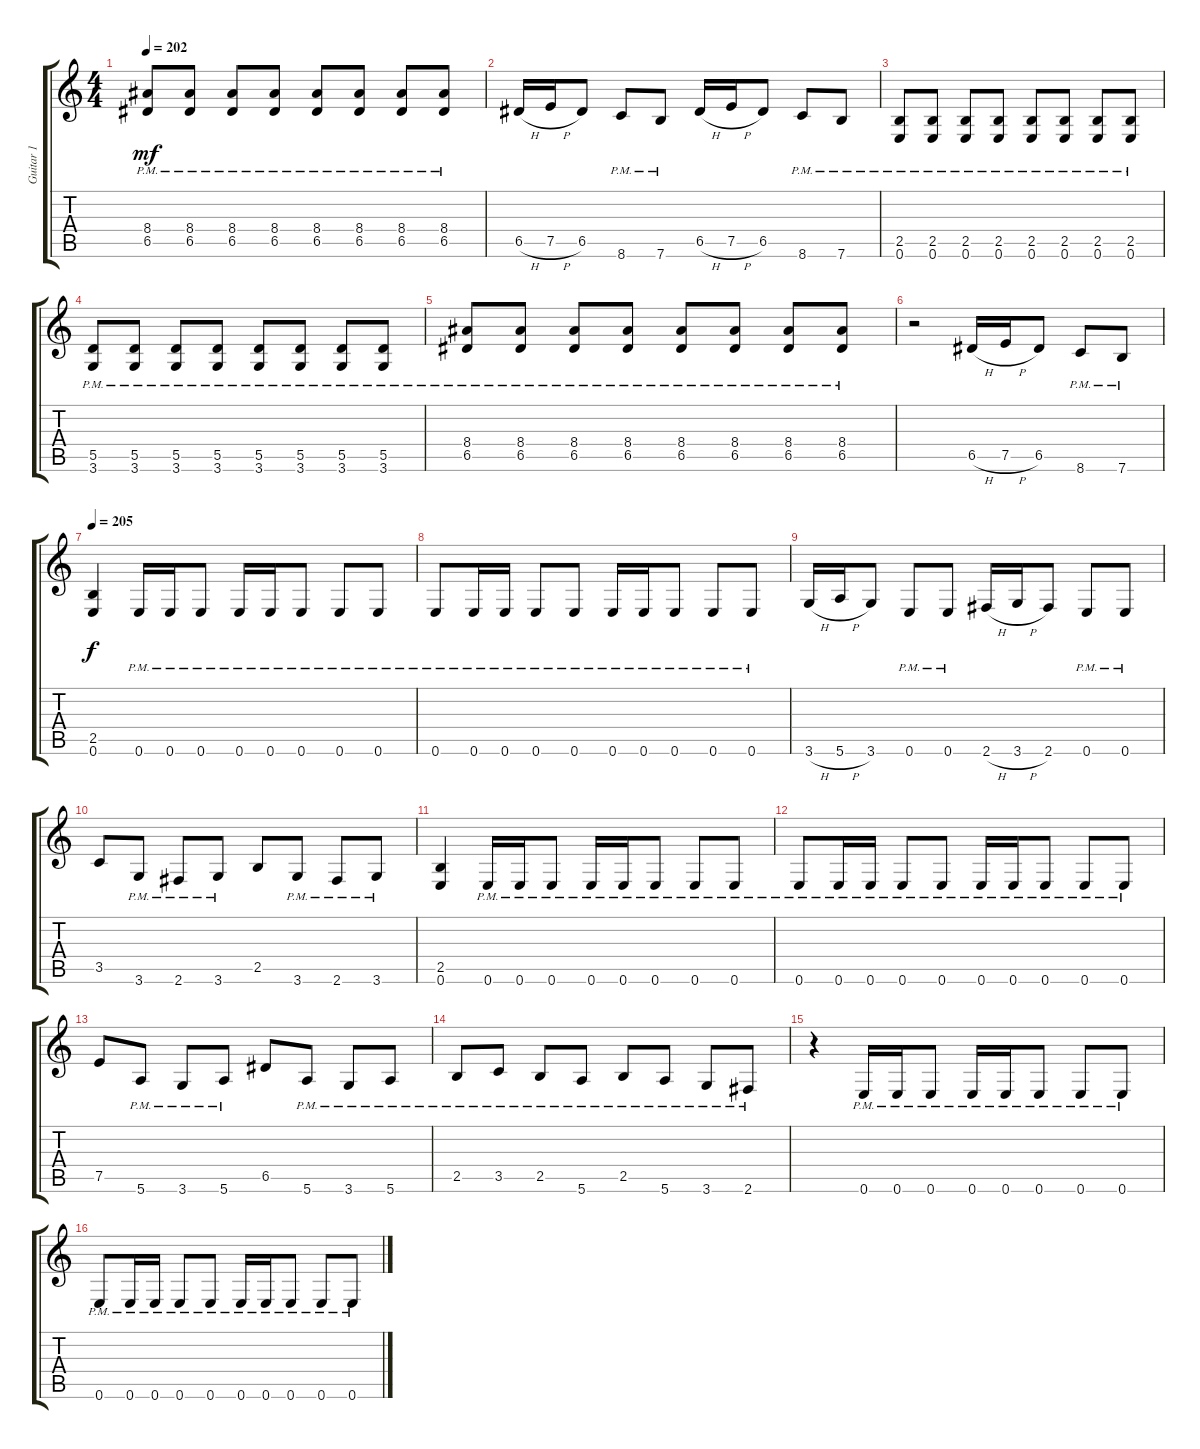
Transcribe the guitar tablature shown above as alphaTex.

\track ("Guitar 1" "Guitar 1") {instrument distortionguitar}
\staff {score tabs}
\tuning (E4 B3 G3 D3 A2 E2) {hide}
\ts (4 4)
\tempo 202
\clef g2
\ks c
(8.4{pm} 6.5{pm}).8{dy mf} (8.4{pm} 6.5{pm}).8 (8.4{pm} 6.5{pm}).8 (8.4{pm} 6.5{pm}).8 (8.4{pm} 6.5{pm}).8 (8.4{pm} 6.5{pm}).8 (8.4{pm} 6.5{pm}).8 (8.4{pm} 6.5{pm}).8 |
6.5{h}.16 7.5{h}.16 6.5.8 8.6{pm}.8 7.6{pm}.8 6.5{h}.16 7.5{h}.16 6.5.8 8.6{pm}.8 7.6{pm}.8 |
(2.5{pm} 0.6{pm}).8 (2.5{pm} 0.6{pm}).8 (2.5{pm} 0.6{pm}).8 (2.5{pm} 0.6{pm}).8 (2.5{pm} 0.6{pm}).8 (2.5{pm} 0.6{pm}).8 (2.5{pm} 0.6{pm}).8 (2.5{pm} 0.6{pm}).8 |
(5.5{pm} 3.6{pm}).8 (5.5{pm} 3.6{pm}).8 (5.5{pm} 3.6{pm}).8 (5.5{pm} 3.6{pm}).8 (5.5{pm} 3.6{pm}).8 (5.5{pm} 3.6{pm}).8 (5.5{pm} 3.6{pm}).8 (5.5{pm} 3.6{pm}).8 |
(8.4{pm} 6.5{pm}).8 (8.4{pm} 6.5{pm}).8 (8.4{pm} 6.5{pm}).8 (8.4{pm} 6.5{pm}).8 (8.4{pm} 6.5{pm}).8 (8.4{pm} 6.5{pm}).8 (8.4{pm} 6.5{pm}).8 (8.4{pm} 6.5{pm}).8 |
r.2 6.5{h}.16 7.5{h}.16 6.5.8 8.6{pm}.8 7.6{pm}.8 |
\tempo 205
(2.5 0.6).4{dy f} 0.6{pm}.16 0.6{pm}.16 0.6{pm}.8 0.6{pm}.16 0.6{pm}.16 0.6{pm}.8 0.6{pm}.8 0.6{pm}.8 |
0.6{pm}.8 0.6{pm}.16 0.6{pm}.16 0.6{pm}.8 0.6{pm}.8 0.6{pm}.16 0.6{pm}.16 0.6{pm}.8 0.6{pm}.8 0.6{pm}.8 |
3.6{h}.16 5.6{h}.16 3.6.8 0.6{pm}.8 0.6{pm}.8 2.6{h}.16 3.6{h}.16 2.6.8 0.6{pm}.8 0.6{pm}.8 |
3.5.8 3.6{pm}.8 2.6{pm}.8 3.6{pm}.8 2.5.8 3.6{pm}.8 2.6{pm}.8 3.6{pm}.8 |
(2.5 0.6).4 0.6{pm}.16 0.6{pm}.16 0.6{pm}.8 0.6{pm}.16 0.6{pm}.16 0.6{pm}.8 0.6{pm}.8 0.6{pm}.8 |
0.6{pm}.8 0.6{pm}.16 0.6{pm}.16 0.6{pm}.8 0.6{pm}.8 0.6{pm}.16 0.6{pm}.16 0.6{pm}.8 0.6{pm}.8 0.6{pm}.8 |
7.5.8 5.6{pm}.8 3.6{pm}.8 5.6{pm}.8 6.5.8 5.6{pm}.8 3.6{pm}.8 5.6{pm}.8 |
2.5{pm}.8 3.5{pm}.8 2.5{pm}.8 5.6{pm}.8 2.5{pm}.8 5.6{pm}.8 3.6{pm}.8 2.6{pm}.8 |
r.4 0.6{pm}.16 0.6{pm}.16 0.6{pm}.8 0.6{pm}.16 0.6{pm}.16 0.6{pm}.8 0.6{pm}.8 0.6{pm}.8 |
0.6{pm}.8 0.6{pm}.16 0.6{pm}.16 0.6{pm}.8 0.6{pm}.8 0.6{pm}.16 0.6{pm}.16 0.6{pm}.8 0.6{pm}.8 0.6{pm}.8
